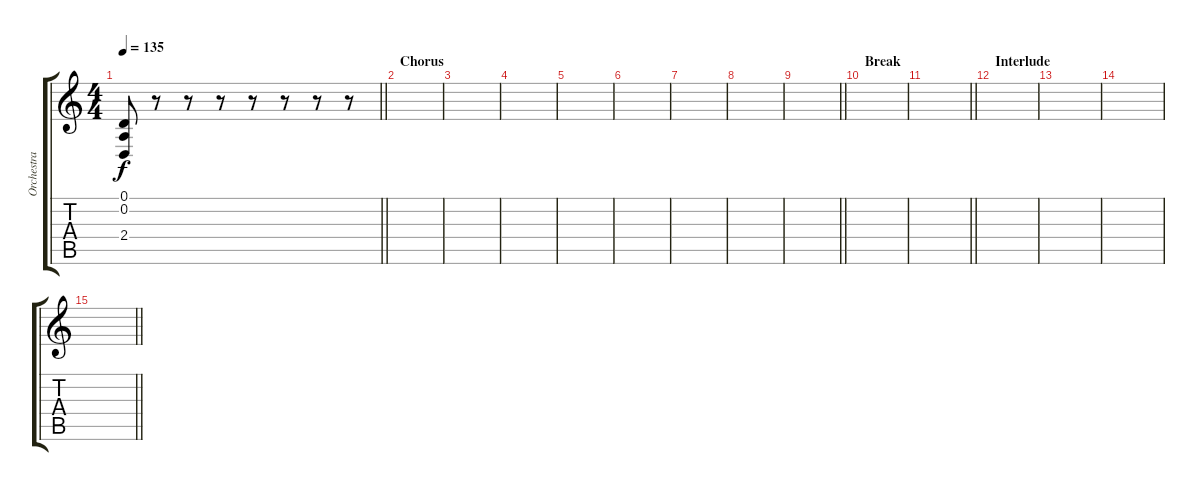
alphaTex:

\track ("Orchestra Hit" "Orchestra ") {instrument orchestrahit}
\staff {score tabs}
\tuning (D4 A3 F3 C3 G2 C2) {hide}
\ts (4 4)
\tempo 135
\clef g2
\barLineRight lightlight
\ks aminor
(0.1 0.2 2.4).8{dy f} r.8 r.8 r.8 r.8 r.8 r.8 r.8 |
\section ("" "Chorus")
|
|
|
|
|
|
|
\barLineRight lightlight
|
\section ("" "Break")
\ks c
|
\barLineRight lightlight
|
\section ("" "Interlude")
|
|
|
\barLineRight lightlight
